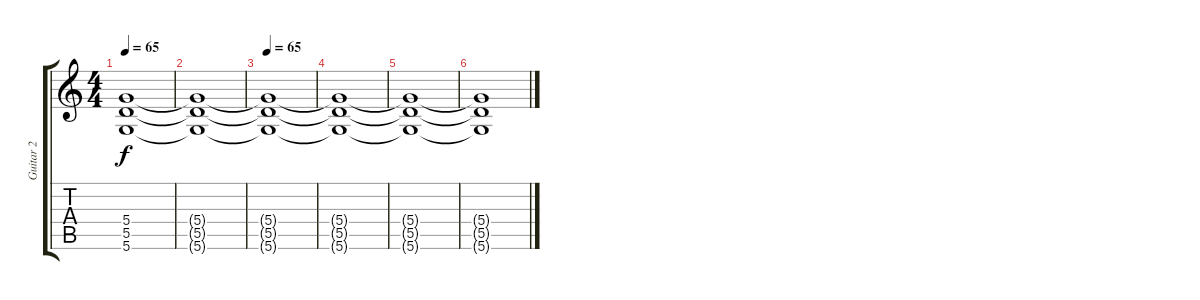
\track ("Guitar 2" "Guitar 2") {instrument distortionguitar}
\staff {score tabs}
\tuning (E4 B3 G3 D3 A2 D2) {hide}
\ts (4 4)
\tempo 65
\clef g2
\ks c
(5.4{t} 5.5{t} 5.6{t}).1{dy f} |
(5.4{t} 5.5{t} 5.6{t}).1 |
\tempo 65
(5.4{t} 5.5{t} 5.6{t}).1 |
(5.4{t} 5.5{t} 5.6{t}).1 |
(5.4{t} 5.5{t} 5.6{t}).1 |
(5.4{t} 5.5{t} 5.6{t}).1
